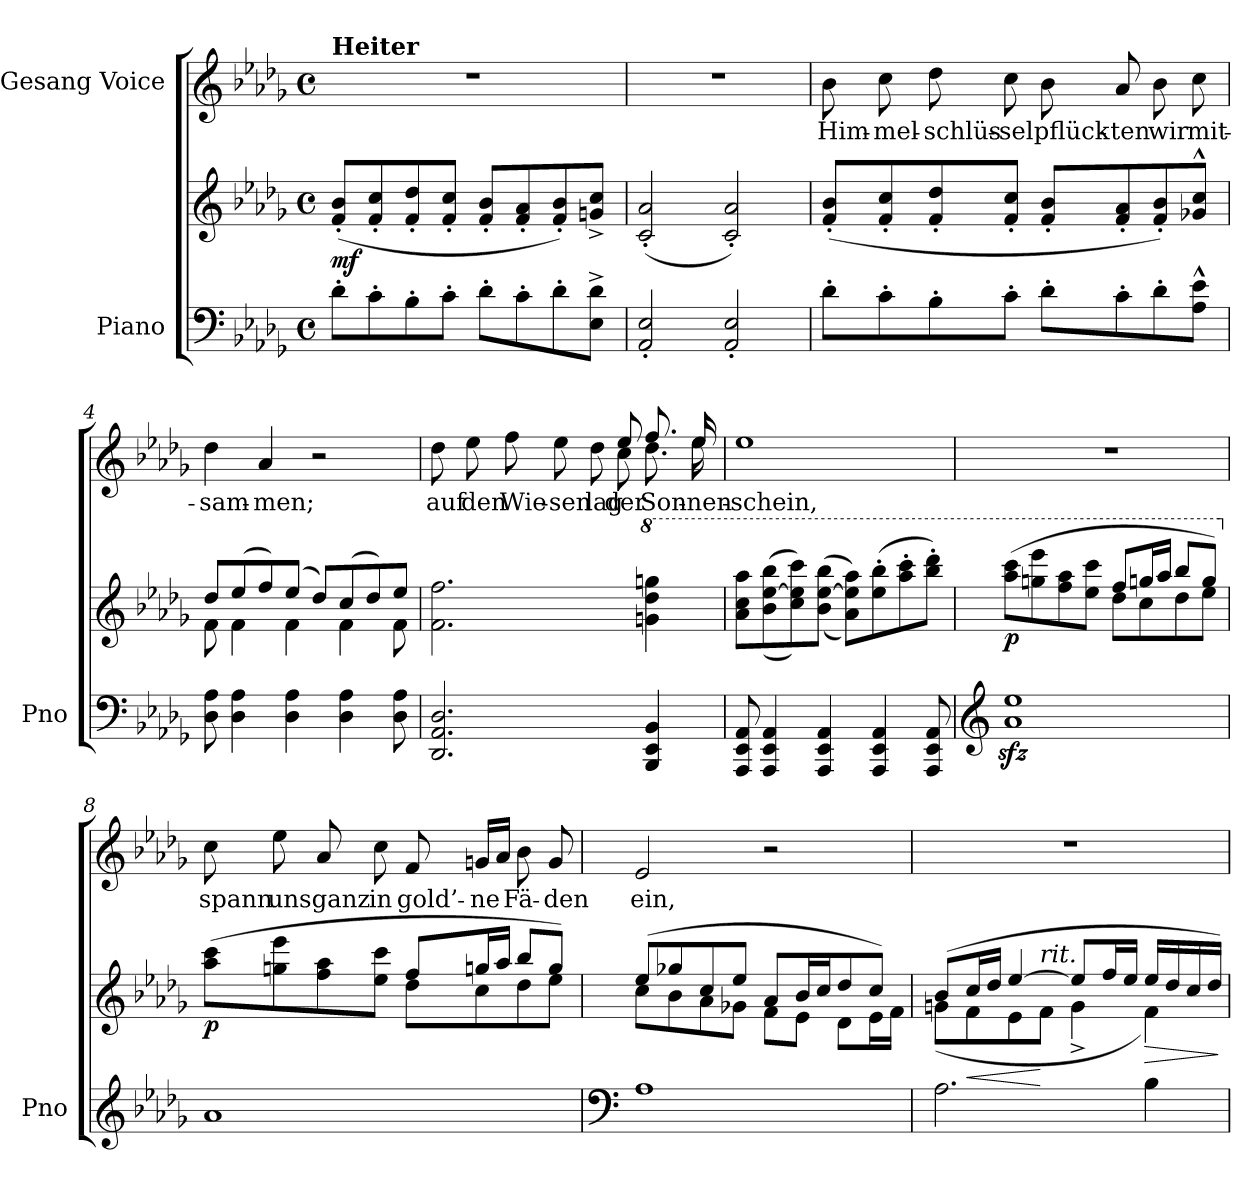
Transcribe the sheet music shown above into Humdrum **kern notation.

**kern	**kern	**dynam	**kern	**text
*part2	*part2	*part2	*part1	*part1
*staff3	*staff2	*staff2/3	*staff1	*staff1
*I"Piano	*	*	*I"Gesang Voice	*
*I'Pno	*	*	*	*
*clefF4	*clefG2	*	*clefG2	*
*k[b-e-a-d-g-]	*k[b-e-a-d-g-]	*	*k[b-e-a-d-g-]	*
*M4/4	*M4/4	*	*M4/4	*
*met(c)	*met(c)	*	*met(c)	*
=1	=1	=1	=1	=1
!	!	!	!LO:TX:a:B:t=Heiter	!
!	!	!LO:DY:b	!	!
8d-'\L	(8f/' 8b-/'L	mf	1r	.
8c'\	8f/' 8cc/'	.	.	.
8B-'\	8f/' 8dd-/'	.	.	.
8c'\J	8f/' 8cc/'J	.	.	.
8d-'\L	8f/' 8b-/'L	.	.	.
8c'\	8f/' 8a-/'	.	.	.
8d-'\	8f/' 8b-/')	.	.	.
8E-\^ 8d-\^J	8gn/^> 8cc/^>J	.	.	.
=2	=2	=2	=2	=2
2AA-/' 2E-/'	(2c/' 2a-/'	.	1r	.
2AA-/' 2E-/'	2c/' 2a-/')	.	.	.
=3	=3	=3	=3	=3
8d-'\L	(8f/' 8b-/'L	.	8b-\	Him-
8c'\	8f/' 8cc/'	.	8cc\	-mel-
8B-'\	8f/' 8dd-/'	.	8dd-\	-schlüs-
8c'\J	8f/' 8cc/'J	.	8cc\	-sel
8d-'\L	8f/' 8b-/'L	.	8b-\	pflück-
8c'\	8f/' 8a-/'	.	8a-/	-ten
8d-'\	8f/' 8b-/')	.	8b-\	wir
8A-\^^ 8e-\^^J	8g-X/^^ 8cc/^^J	.	8cc\	mit-
=4	=4	=4	=4	=4
*	*^	*	*	*
8D-\ 8A-\	8dd-/L	8f\	.	4dd-\	-sam-
4D-\ 4A-\	(8ee-/	4f\	.	.	.
.	8ff/)	.	.	4a-/	-men;
4D-\ 4A-\	(8ee-/J	4f\	.	.	.
.	8dd-/L)	.	.	2r	.
4D-\ 4A-\	(8cc/	4f\	.	.	.
.	8dd-/)	.	.	.	.
8D-\ 8A-\	8ee-/J	8f\	.	.	.
=5	=5	=5	=5	=5	=5
*	*	*	*	*^	*
!	!LO:TX:b:i:t=rit. e cresc.	!	!	!	!	!
*	*v	*v	*	*	*	*
2.DD-/ 2.AA-/ 2.D-/	2.f\ 2.ff\	.	2ryy	8dd-\	auf
.	.	.	.	8ee-\	den
.	.	.	.	8ff\	Wie-
.	.	.	.	8ee-\	-sen
.	.	.	8ryy	8dd-\	lag
.	.	.	8ee-/	8cc\	der
*	*8va	*	*	*	*
!	!	!LO:DY:b	!	!	!
!	!	!LO:DY:n=1:b	!	!	!
4BBB-/ 4EE-/ 4BB-/	4ggn\ 4ddd-\ 4gggn\	f other-dynamics	8.ff/	8.dd-\	Son-
.	.	.	16ee-/	16ee-\	nen-
=6	=6	=6	=6	=6	=6
!	!	!LO:DY:b	!	!	!
!	!	!LO:DY:n=1:b	!	!	!
*	*	*	*v	*v	*
8AAA-/ 8EE-/ 8AA-/	8aa-\ 8ccc\ 8aaa-\L	ff other-dynamics	1ee-	-schein,
4AAA-/ 4EE-/ 4AA-/	(>(8bb-\ [8eee-\ 8bbb-\	.	.	.
.	8ccc\ 8eee-\] 8cccc\))	.	.	.
4AAA-/ 4EE-/ 4AA-/	((>8bb-\ [8eee-\ 8bbb-\J	.	.	.
.	8aa-\ 8eee-\] 8aaa-\L))	.	.	.
4AAA-/ 4EE-/ 4AA-/	(8eee-\' 8bbb-\'	.	.	.
.	8aaa-\' 8cccc\'	.	.	.
8AAA-/ 8EE-/ 8AA-/	8bbb-\' 8dddd-\'J)	.	.	.
=7	=7	=7	=7	=7
*clefG2	*	*	*	*
*	*^	*	*	*
!	!	!	!LO:DY:b	!	!
1a-zz< 1ee-zz<	(8aaa-\ 8cccc\L	2ryy	p	1r	.
.	8gggn\ 8eeee-\	.	.	.	.
.	8fff\ 8aaa-\	.	.	.	.
.	8eee-\ 8cccc\J	.	.	.	.
.	8fff/L	8ddd-\L	.	.	.
.	16gggn/L	8ccc\	.	.	.
.	16aaa-/JJ	.	.	.	.
.	8bbb-/L	8ddd-\	.	.	.
.	8ggg/J)	8eee-\J	.	.	.
=8	=8	=8	=8	=8	=8
*	*X8va	*	*	*	*
!	!	!	!LO:DY:b	!	!
1a-	(8aa-\ 8ccc\L	2ryy	p	8cc\	spann
.	8ggn\ 8eee-\	.	.	8ee-\	uns
.	8ff\ 8aa-\	.	.	8a-/	ganz
.	8ee-\ 8ccc\J	.	.	8cc\	in
.	8ff/L	8dd-\L	.	8f/	gold’-
.	16ggn/L	8cc\	.	16gn/LL	-ne
.	16aa-/JJ	.	.	16a-/JJ	.
.	8bb-/L	8dd-\	.	8b-\	Fä-
.	8gg/J)	8ee-\J	.	8g/	-den
=9	=9	=9	=9	=9	=9
*clefF4	*	*	*	*	*
1A-	(8ee-/L	8cc\L	.	2e-/	ein,
.	8gg-X/	8b-\	.	.	.
.	8cc/	8a-\	.	.	.
.	8ee-/J	8g-X\J	.	.	.
.	8a-/L	8f\L	.	2r	.
.	16b-/L	8e-\J	.	.	.
.	16cc/J	.	.	.	.
.	8dd-/	8d-\L	.	.	.
.	8cc/J)	16e-\L	.	.	.
.	.	16f\JJ	.	.	.
=10	=10	=10	=10	=10	=10
2.A-\	(8b-/L	(8gn\L	.	1r	.
!	!	!	!LO:HP:b	!	!
.	16cc/L	8f\	<	.	.
.	16dd-/JJ	.	.	.	.
.	[4ee-/	8e-\	.	.	.
!	!	!LO:TX:i:t=rit.	!	!	!
.	.	8f\J	[	.	.
.	8ee-/L]	4g^\	.	.	.
.	16ff/L	.	.	.	.
.	16ee-/JJ	.	.	.	.
!	!	!	!LO:HP:b	!	!
4B-\	16ee-/LL	4f\)	>	.	.
.	16dd-/	.	.	.	.
.	16cc/	.	.	.	.
.	16dd-/JJ)	.	.	.	.
*	*v	*v	*	*	*
.	.	]	.	.
=	=	=	=	=
*-	*-	*-	*-	*-
